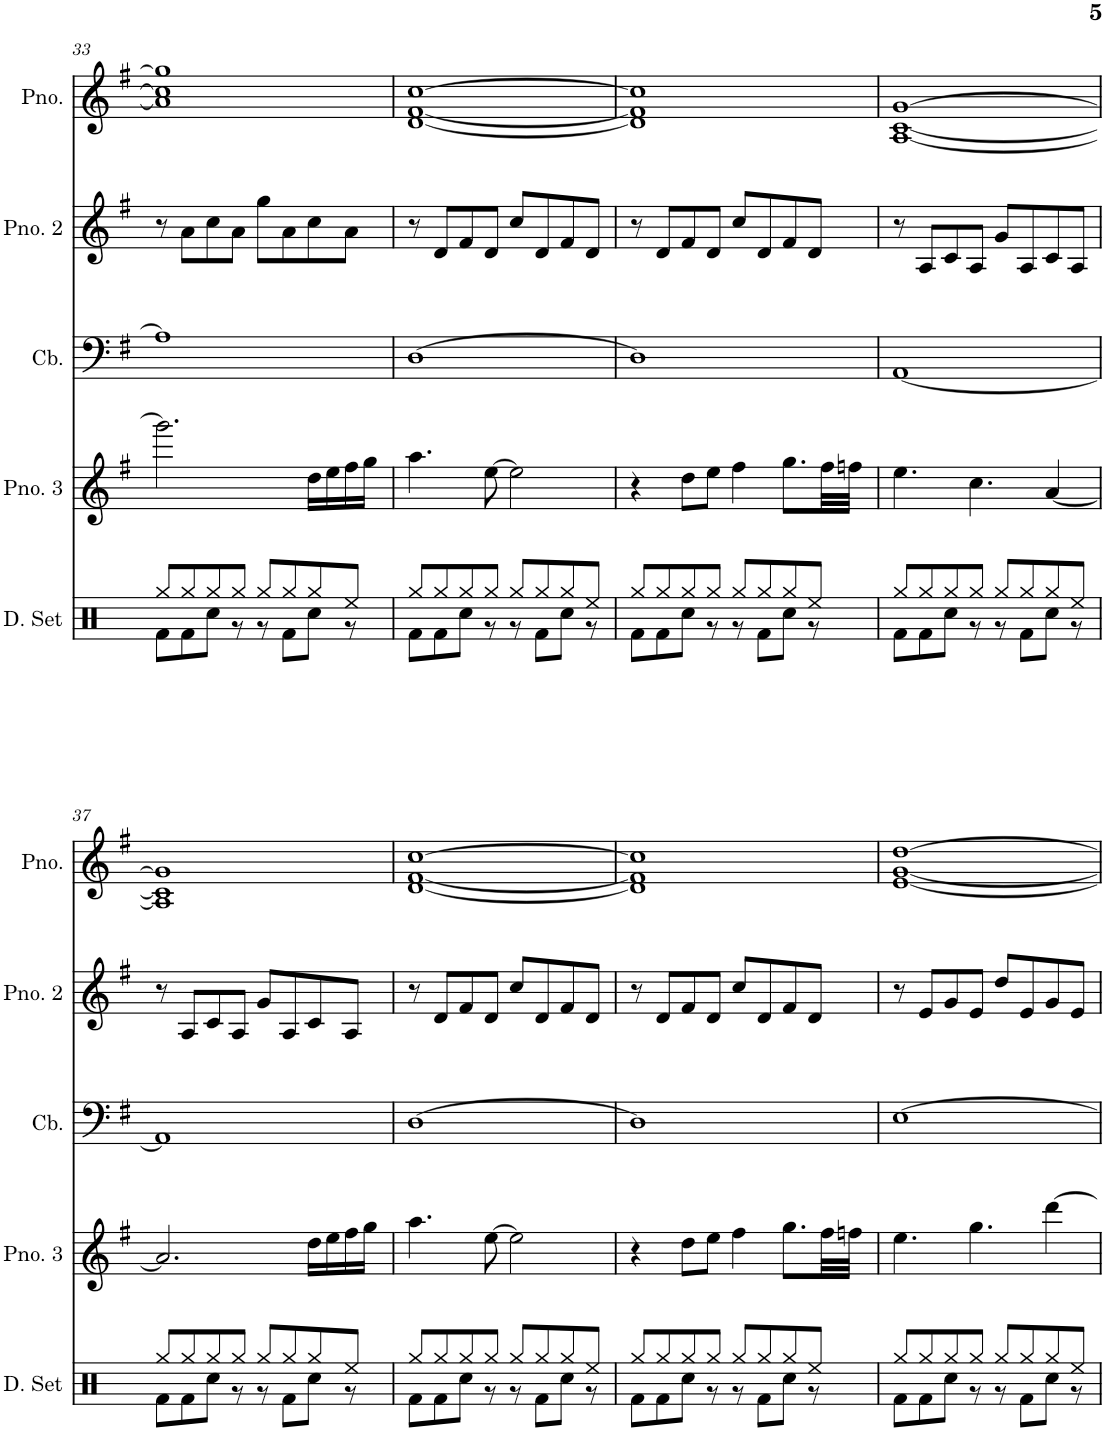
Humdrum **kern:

**kern	**kern	**kern	**kern	**kern
*part5	*part4	*part3	*part2	*part1
*staff5	*staff4	*staff3	*staff2	*staff1
*I"Drumset	*I"Piano 3	*I"Contrabass	*I"Piano 2	*I"Piano
*I'D. Set	*I'Pno. 3	*I'Cb.	*I'Pno. 2	*I'Pno.
!!LO:PB:g=z
*clefX	*clefG2	*clefF4	*clefG2	*clefG2
*	*	*Trd7c12	*	*
*k[]	*k[f#]	*k[f#]	*k[f#]	*k[f#]
*M4/4	*M4/4	*M4/4	*M4/4	*M4/4
=33	=33	=33	=33	=33
*^	*	*	*	*
8Rgg/L	8Rf\L	2.ggg\]	1A]	8r	1a] 1cc] 1gg]
8Rgg/	8Rf\	.	.	8a\L	.
8Rgg/	8Rcc\J	.	.	8cc\	.
8Rgg/J	8r	.	.	8a\J	.
8Rgg/L	8r	.	.	8gg\L	.
8Rgg/	8Rf\L	.	.	8a\	.
8Rgg/	8Rcc\J	16dd\LL	.	8cc\	.
.	.	16ee\	.	.	.
8Ree/J	8r	16ff#\	.	8a\J	.
.	.	16gg\JJ	.	.	.
=34	=34	=34	=34	=34	=34
8Rgg/L	8Rf\L	4.aa\	[1D	8r	[1d [1f# [1cc
8Rgg/	8Rf\	.	.	8d/L	.
8Rgg/	8Rcc\J	.	.	8f#/	.
8Rgg/J	8r	[8ee\	.	8d/J	.
8Rgg/L	8r	2ee\]	.	8cc/L	.
8Rgg/	8Rf\L	.	.	8d/	.
8Rgg/	8Rcc\J	.	.	8f#/	.
8Ree/J	8r	.	.	8d/J	.
=35	=35	=35	=35	=35	=35
8Rgg/L	8Rf\L	4r	1D]	8r	1d] 1f#] 1cc]
8Rgg/	8Rf\	.	.	8d/L	.
8Rgg/	8Rcc\J	8dd\L	.	8f#/	.
8Rgg/J	8r	8ee\J	.	8d/J	.
8Rgg/L	8r	4ff#\	.	8cc/L	.
8Rgg/	8Rf\L	.	.	8d/	.
8Rgg/	8Rcc\J	8.gg\L	.	8f#/	.
8Ree/J	8r	.	.	8d/J	.
.	.	32ff#\LL	.	.	.
.	.	32ffn\JJJ	.	.	.
=36	=36	=36	=36	=36	=36
8Rgg/L	8Rf\L	4.ee\	[1AA	8r	[1A [1c [1g
8Rgg/	8Rf\	.	.	8A/L	.
8Rgg/	8Rcc\J	.	.	8c/	.
8Rgg/J	8r	4.cc\	.	8A/J	.
8Rgg/L	8r	.	.	8g/L	.
8Rgg/	8Rf\L	.	.	8A/	.
8Rgg/	8Rcc\J	[4a/	.	8c/	.
8Ree/J	8r	.	.	8A/J	.
!!LO:LB:g=z
=37	=37	=37	=37	=37	=37
8Rgg/L	8Rf\L	2.a/]	1AA]	8r	1A] 1c] 1g]
8Rgg/	8Rf\	.	.	8A/L	.
8Rgg/	8Rcc\J	.	.	8c/	.
8Rgg/J	8r	.	.	8A/J	.
8Rgg/L	8r	.	.	8g/L	.
8Rgg/	8Rf\L	.	.	8A/	.
8Rgg/	8Rcc\J	16dd\LL	.	8c/	.
.	.	16ee\	.	.	.
8Ree/J	8r	16ff#\	.	8A/J	.
.	.	16gg\JJ	.	.	.
=38	=38	=38	=38	=38	=38
8Rgg/L	8Rf\L	4.aa\	[1D	8r	[1d [1f# [1cc
8Rgg/	8Rf\	.	.	8d/L	.
8Rgg/	8Rcc\J	.	.	8f#/	.
8Rgg/J	8r	[8ee\	.	8d/J	.
8Rgg/L	8r	2ee\]	.	8cc/L	.
8Rgg/	8Rf\L	.	.	8d/	.
8Rgg/	8Rcc\J	.	.	8f#/	.
8Ree/J	8r	.	.	8d/J	.
=39	=39	=39	=39	=39	=39
8Rgg/L	8Rf\L	4r	1D]	8r	1d] 1f#] 1cc]
8Rgg/	8Rf\	.	.	8d/L	.
8Rgg/	8Rcc\J	8dd\L	.	8f#/	.
8Rgg/J	8r	8ee\J	.	8d/J	.
8Rgg/L	8r	4ff#\	.	8cc/L	.
8Rgg/	8Rf\L	.	.	8d/	.
8Rgg/	8Rcc\J	8.gg\L	.	8f#/	.
8Ree/J	8r	.	.	8d/J	.
.	.	32ff#\LL	.	.	.
.	.	32ffn\JJJ	.	.	.
=40	=40	=40	=40	=40	=40
8Rgg/L	8Rf\L	4.ee\	[1E	8r	[1e [1g [1dd
8Rgg/	8Rf\	.	.	8e/L	.
8Rgg/	8Rcc\J	.	.	8g/	.
8Rgg/J	8r	4.gg\	.	8e/J	.
8Rgg/L	8r	.	.	8dd/L	.
8Rgg/	8Rf\L	.	.	8e/	.
8Rgg/	8Rcc\J	[4ddd\	.	8g/	.
8Ree/J	8r	.	.	8e/J	.
*v	*v	*	*	*	*
=	=	=	=	=
*-	*-	*-	*-	*-
